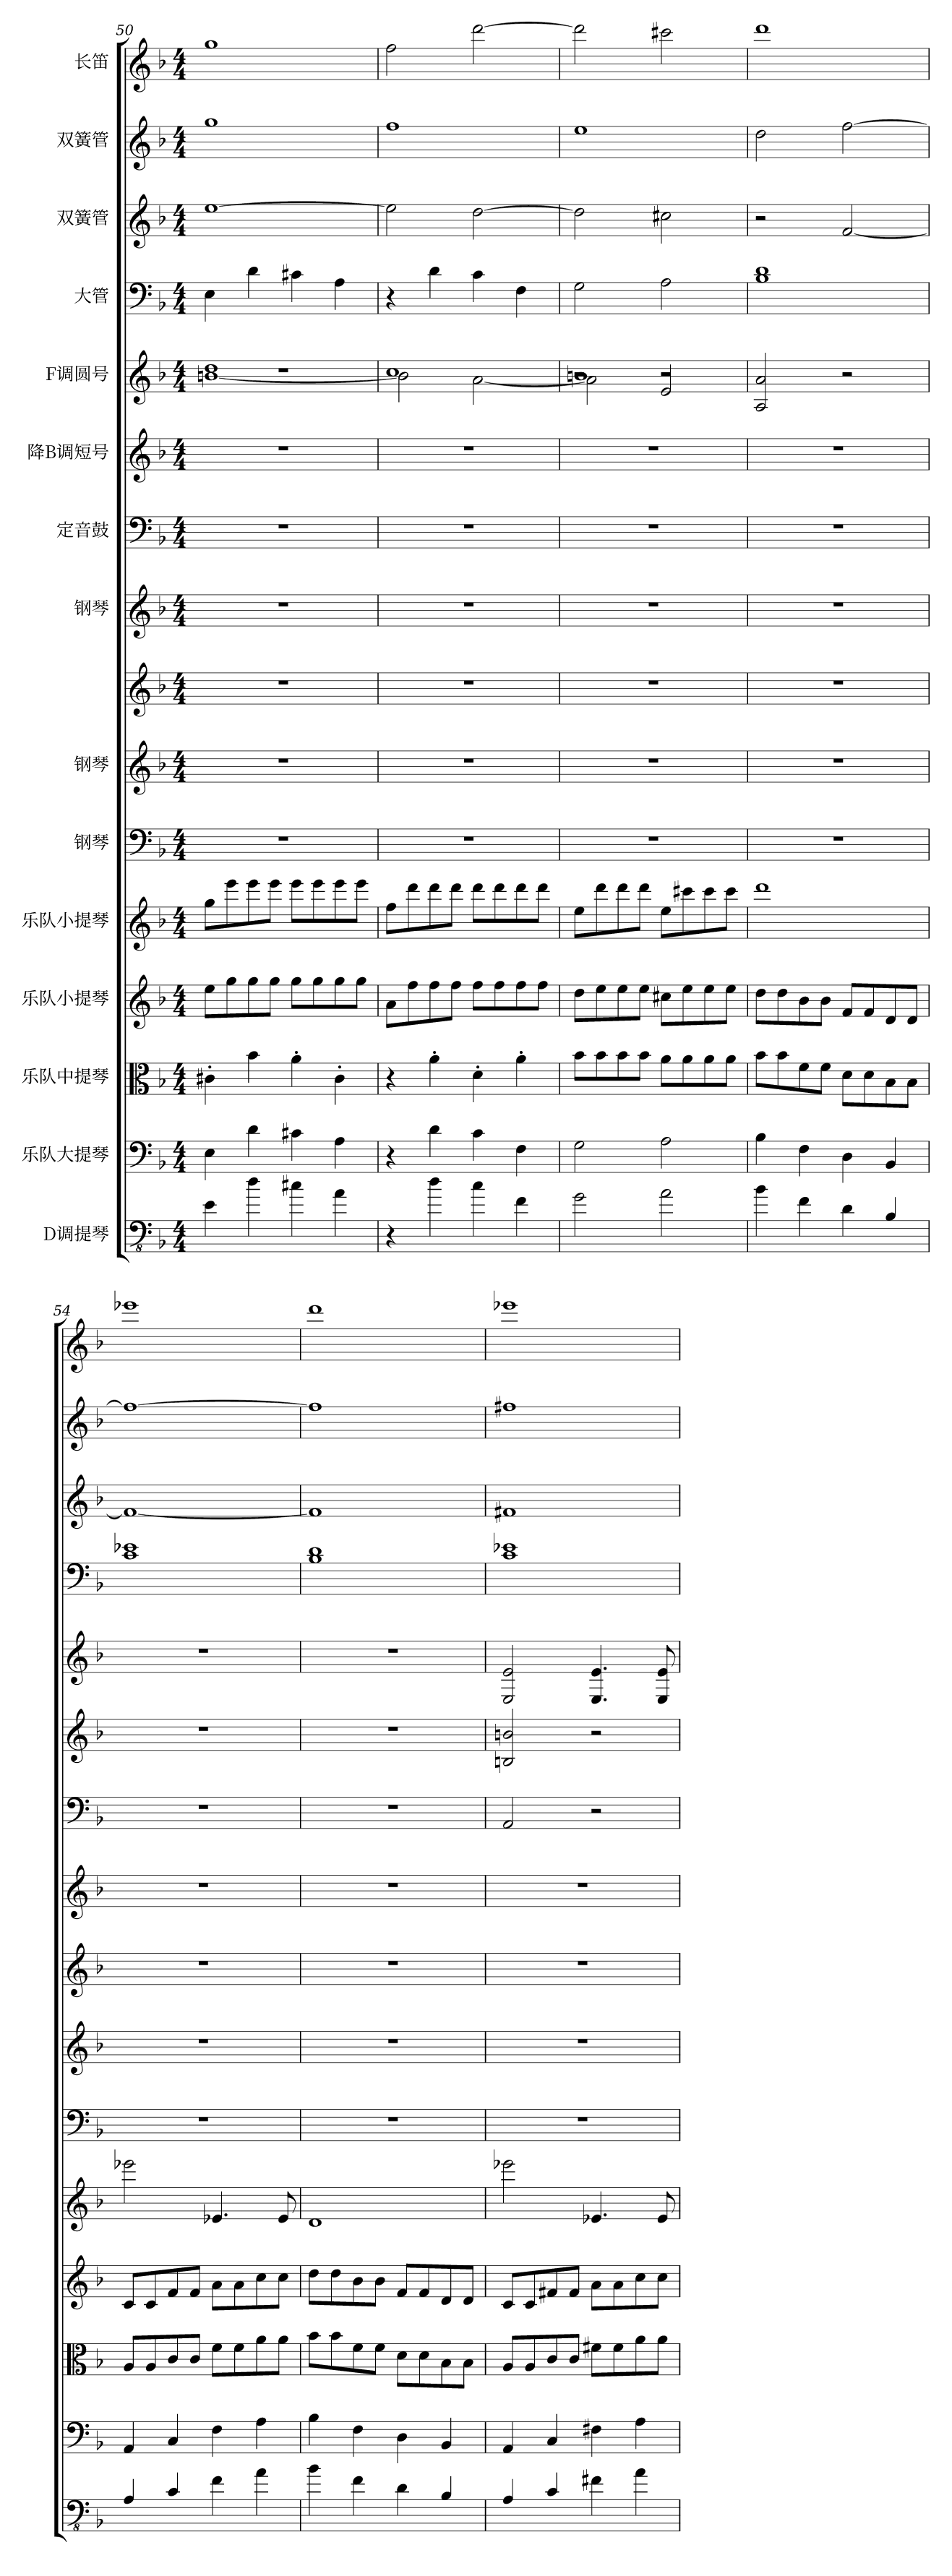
**kern	**kern	**kern	**kern	**kern	**kern	**kern	**kern	**kern	**kern	**kern	**kern	**kern	**kern	**kern	**kern
*part15	*part14	*part13	*part12	*part11	*part10	*part9	*part9	*part8	*part7	*part6	*part5	*part4	*part3	*part2	*part1
*staff16	*staff15	*staff14	*staff13	*staff12	*staff11	*staff10	*staff9	*staff8	*staff7	*staff6	*staff5	*staff4	*staff3	*staff2	*staff1
*I"D调提琴	*I"乐队大提琴	*I"乐队中提琴	*I"乐队小提琴	*I"乐队小提琴	*I"钢琴	*I"钢琴	*	*I"钢琴	*I"定音鼓	*I"降B调短号	*I"F调圆号	*I"大管	*I"双簧管	*I"双簧管	*I"长笛
*clefFv4	*clefF4	*clefC3	*clefG2	*clefG2	*clefF4	*clefG2	*clefG2	*clefG2	*clefF4	*clefG2	*clefG2	*clefF4	*clefG2	*clefG2	*clefG2
*ITrd7c12	*	*	*	*	*	*	*	*	*	*ITrd1c2	*ITrd4c7	*	*	*	*
*k[b-]	*k[b-]	*k[b-]	*k[b-]	*k[b-]	*k[b-]	*k[b-]	*k[b-]	*k[b-]	*k[b-]	*k[b-e-a-]	*k[b-e-]	*k[b-]	*k[b-]	*k[b-]	*k[b-]
*M4/4	*M4/4	*M4/4	*M4/4	*M4/4	*M4/4	*M4/4	*M4/4	*M4/4	*M4/4	*M4/4	*M4/4	*M4/4	*M4/4	*M4/4	*M4/4
=50	=50	=50	=50	=50	=50	=50	=50	=50	=50	=50	=50	=50	=50	=50	=50
*	*	*	*	*	*	*	*	*	*	*	*^	*	*	*	*
*	*	*	*	*	*	*	*	*	*	*	*	*^	*	*	*	*
4EE\	4E\	4c#X'\	8ee\L	8gg\L	1r	1r	1r	1r	1r	1r	1r	[1en	1g	4E\	[1ee	1gg	1gg
.	.	.	8gg\	8eee\	.	.	.	.	.	.	.	.	.	.	.	.	.
4D\	4d\	4b-\	8gg\	8eee\	.	.	.	.	.	.	.	.	.	4d\	.	.	.
.	.	.	8gg\J	8eee\J	.	.	.	.	.	.	.	.	.	.	.	.	.
4C#X\	4c#X\	4a'\	8gg\L	8eee\L	.	.	.	.	.	.	.	.	.	4c#X\	.	.	.
.	.	.	8gg\	8eee\	.	.	.	.	.	.	.	.	.	.	.	.	.
4AA\	4A\	4c#'\	8gg\	8eee\	.	.	.	.	.	.	.	.	.	4A\	.	.	.
.	.	.	8gg\J	8eee\J	.	.	.	.	.	.	.	.	.	.	.	.	.
*	*	*	*	*	*	*	*	*	*	*	*	*v	*v	*	*	*	*
=51	=51	=51	=51	=51	=51	=51	=51	=51	=51	=51	=51	=51	=51	=51	=51	=51
4r	4r	4r	8a\L	8ff\L	1r	1r	1r	1r	1r	1r	1f	2e\]	4r	2ee\]	1ff	2ff\
.	.	.	8ff\	8ddd\	.	.	.	.	.	.	.	.	.	.	.	.
4D\	4d\	4a'\	8ff\	8ddd\	.	.	.	.	.	.	.	.	4d\	.	.	.
.	.	.	8ff\J	8ddd\J	.	.	.	.	.	.	.	.	.	.	.	.
4C\	4c\	4d'\	8ff\L	8ddd\L	.	.	.	.	.	.	.	[2d\	4c\	[2dd\	.	[2ddd\
.	.	.	8ff\	8ddd\	.	.	.	.	.	.	.	.	.	.	.	.
4FF\	4F\	4a'\	8ff\	8ddd\	.	.	.	.	.	.	.	.	4F\	.	.	.
.	.	.	8ff\J	8ddd\J	.	.	.	.	.	.	.	.	.	.	.	.
!!LO:PB:g=z
=52	=52	=52	=52	=52	=52	=52	=52	=52	=52	=52	=52	=52	=52	=52	=52	=52
*	*	*	*	*	*	*	*	*	*	*	*	*^	*	*	*	*
2GG\	2G\	8b-\L	8dd\L	8ee\L	1r	1r	1r	1r	1r	1r	1en	2d\]	2r	2G\	2dd\]	1ee	2ddd\]
.	.	8b-\	8ee\	8ddd\	.	.	.	.	.	.	.	.	.	.	.	.	.
.	.	8b-\	8ee\	8ddd\	.	.	.	.	.	.	.	.	.	.	.	.	.
.	.	8b-\J	8ee\J	8ddd\J	.	.	.	.	.	.	.	.	.	.	.	.	.
2AA\	2A\	8a\L	8cc#X\L	8ee\L	.	.	.	.	.	.	.	2r	2A/	2A\	2cc#X\	.	2ccc#X\
.	.	8a\	8ee\	8ccc#X\	.	.	.	.	.	.	.	.	.	.	.	.	.
.	.	8a\	8ee\	8ccc#\	.	.	.	.	.	.	.	.	.	.	.	.	.
.	.	8a\J	8ee\J	8ccc#\J	.	.	.	.	.	.	.	.	.	.	.	.	.
*	*	*	*	*	*	*	*	*	*	*	*v	*v	*v	*	*	*	*
=53	=53	=53	=53	=53	=53	=53	=53	=53	=53	=53	=53	=53	=53	=53	=53
4BB-\	4B-\	8b-\L	8dd\L	1ddd	1r	1r	1r	1r	1r	1r	2D/ 2d/	1B- 1d	2r	2dd\	1ddd
.	.	8b-\	8dd\	.	.	.	.	.	.	.	.	.	.	.	.
4FF\	4F\	8f\	8b-\	.	.	.	.	.	.	.	.	.	.	.	.
.	.	8f\J	8b-\J	.	.	.	.	.	.	.	.	.	.	.	.
4DD\	4D\	8d\L	8f/L	.	.	.	.	.	.	.	2r	.	[2f/	[2ff\	.
.	.	8d\	8f/	.	.	.	.	.	.	.	.	.	.	.	.
4BBB-/	4BB-/	8B-\	8d/	.	.	.	.	.	.	.	.	.	.	.	.
.	.	8B-\J	8d/J	.	.	.	.	.	.	.	.	.	.	.	.
=54	=54	=54	=54	=54	=54	=54	=54	=54	=54	=54	=54	=54	=54	=54	=54
4AAA/	4AA/	8A/L	8c/L	2eee-X\	1r	1r	1r	1r	1r	1r	1r	1c 1e-X	1f_	1ff_	1eee-X
.	.	8A/	8c/	.	.	.	.	.	.	.	.	.	.	.	.
4CC/	4C/	8c/	8f/	.	.	.	.	.	.	.	.	.	.	.	.
.	.	8c/J	8f/J	.	.	.	.	.	.	.	.	.	.	.	.
4FF\	4F\	8f\L	8a\L	4.e-X/	.	.	.	.	.	.	.	.	.	.	.
.	.	8f\	8a\	.	.	.	.	.	.	.	.	.	.	.	.
4AA\	4A\	8a\	8cc\	.	.	.	.	.	.	.	.	.	.	.	.
.	.	8a\J	8cc\J	8e-/	.	.	.	.	.	.	.	.	.	.	.
=55	=55	=55	=55	=55	=55	=55	=55	=55	=55	=55	=55	=55	=55	=55	=55
4BB-\	4B-\	8b-\L	8dd\L	1d	1r	1r	1r	1r	1r	1r	1r	1B- 1d	1f]	1ff]	1ddd
.	.	8b-\	8dd\	.	.	.	.	.	.	.	.	.	.	.	.
4FF\	4F\	8f\	8b-\	.	.	.	.	.	.	.	.	.	.	.	.
.	.	8f\J	8b-\J	.	.	.	.	.	.	.	.	.	.	.	.
4DD\	4D\	8d\L	8f/L	.	.	.	.	.	.	.	.	.	.	.	.
.	.	8d\	8f/	.	.	.	.	.	.	.	.	.	.	.	.
4BBB-/	4BB-/	8B-\	8d/	.	.	.	.	.	.	.	.	.	.	.	.
.	.	8B-\J	8d/J	.	.	.	.	.	.	.	.	.	.	.	.
!!LO:PB:g=z
=56	=56	=56	=56	=56	=56	=56	=56	=56	=56	=56	=56	=56	=56	=56	=56
4AAA/	4AA/	8A/L	8c/L	2eee-X\	1r	1r	1r	1r	2AA/	2An/ 2an/	2AA/ 2A/	1c 1e-X	1f#X	1ff#X	1eee-X
.	.	8A/	8c/	.	.	.	.	.	.	.	.	.	.	.	.
4CC/	4C/	8c/	8f#X/	.	.	.	.	.	.	.	.	.	.	.	.
.	.	8c/J	8f#/J	.	.	.	.	.	.	.	.	.	.	.	.
4FF#X\	4F#X\	8f#X\L	8a\L	4.e-X/	.	.	.	.	2r	2r	4.AA/ 4.A/	.	.	.	.
.	.	8f#\	8a\	.	.	.	.	.	.	.	.	.	.	.	.
4AA\	4A\	8a\	8cc\	.	.	.	.	.	.	.	.	.	.	.	.
.	.	8a\J	8cc\J	8e-/	.	.	.	.	.	.	8AA/ 8A/	.	.	.	.
=	=	=	=	=	=	=	=	=	=	=	=	=	=	=	=
*-	*-	*-	*-	*-	*-	*-	*-	*-	*-	*-	*-	*-	*-	*-	*-
